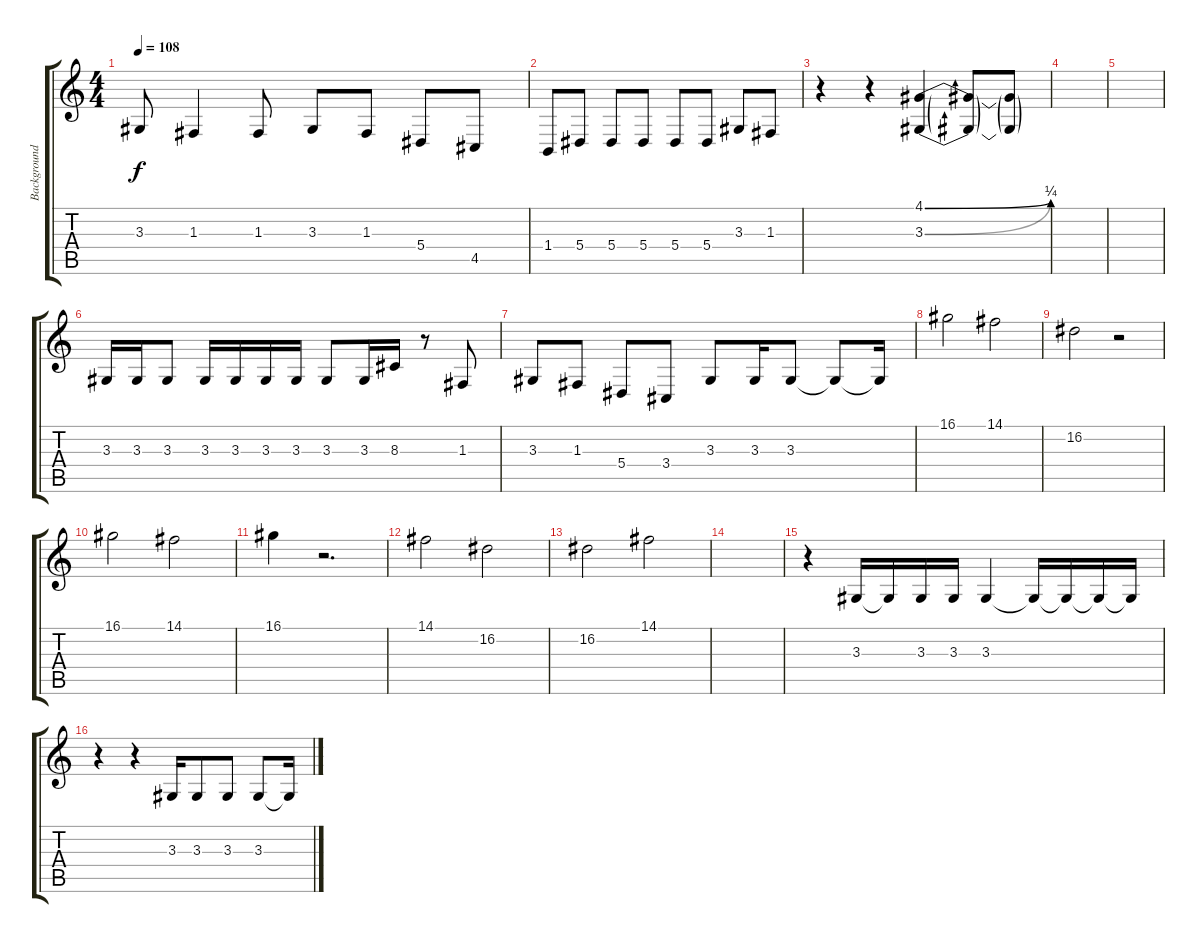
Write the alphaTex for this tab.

\track ("Background Vocals" "Background") {instrument voiceoohs}
\staff {score tabs}
\tuning (E4 B3 F3 Bb2 A2 E2) {hide}
\ts (4 4)
\tempo 108
\clef g2
\ks c
3.3.8{dy f} 1.3.4 1.3.8 3.3.8 1.3.8 5.4.8 4.5.8 |
1.4.8 5.4.8 5.4.8 5.4.8 5.4.8 5.4.8 3.3.8 1.3.8 |
r.4 r.4 (4.1{be (bend 0 0 60 1)} 3.3{be (bend 0 0 60 1)}).4 (4.1{t} 3.3{t}).8 (4.1{t} 3.3{t}).8 |
|
|
3.3.16 3.3.16 3.3.8 3.3.16 3.3.16 3.3.16 3.3.16 3.3.8 3.3.16 8.3.16 r.8 1.3.8 |
3.3.8 1.3.8 5.4.8 3.4.8 3.3.8 3.3.16 3.3.8 3.3{t}.8 3.3{t}.16 |
16.1.2 14.1.2 |
16.2.2 r.2 |
16.1.2 14.1.2 |
16.1.4 r.2{d} |
14.1.2 16.2.2 |
16.2.2 14.1.2 |
|
r.4 3.3.16 3.3{t}.16 3.3.16 3.3.16 3.3.4 3.3{t}.16 3.3{t}.16 3.3{t}.16 3.3{t}.16 |
r.4 r.4 3.3.16 3.3.8 3.3.8 3.3.8 3.3{t}.16
